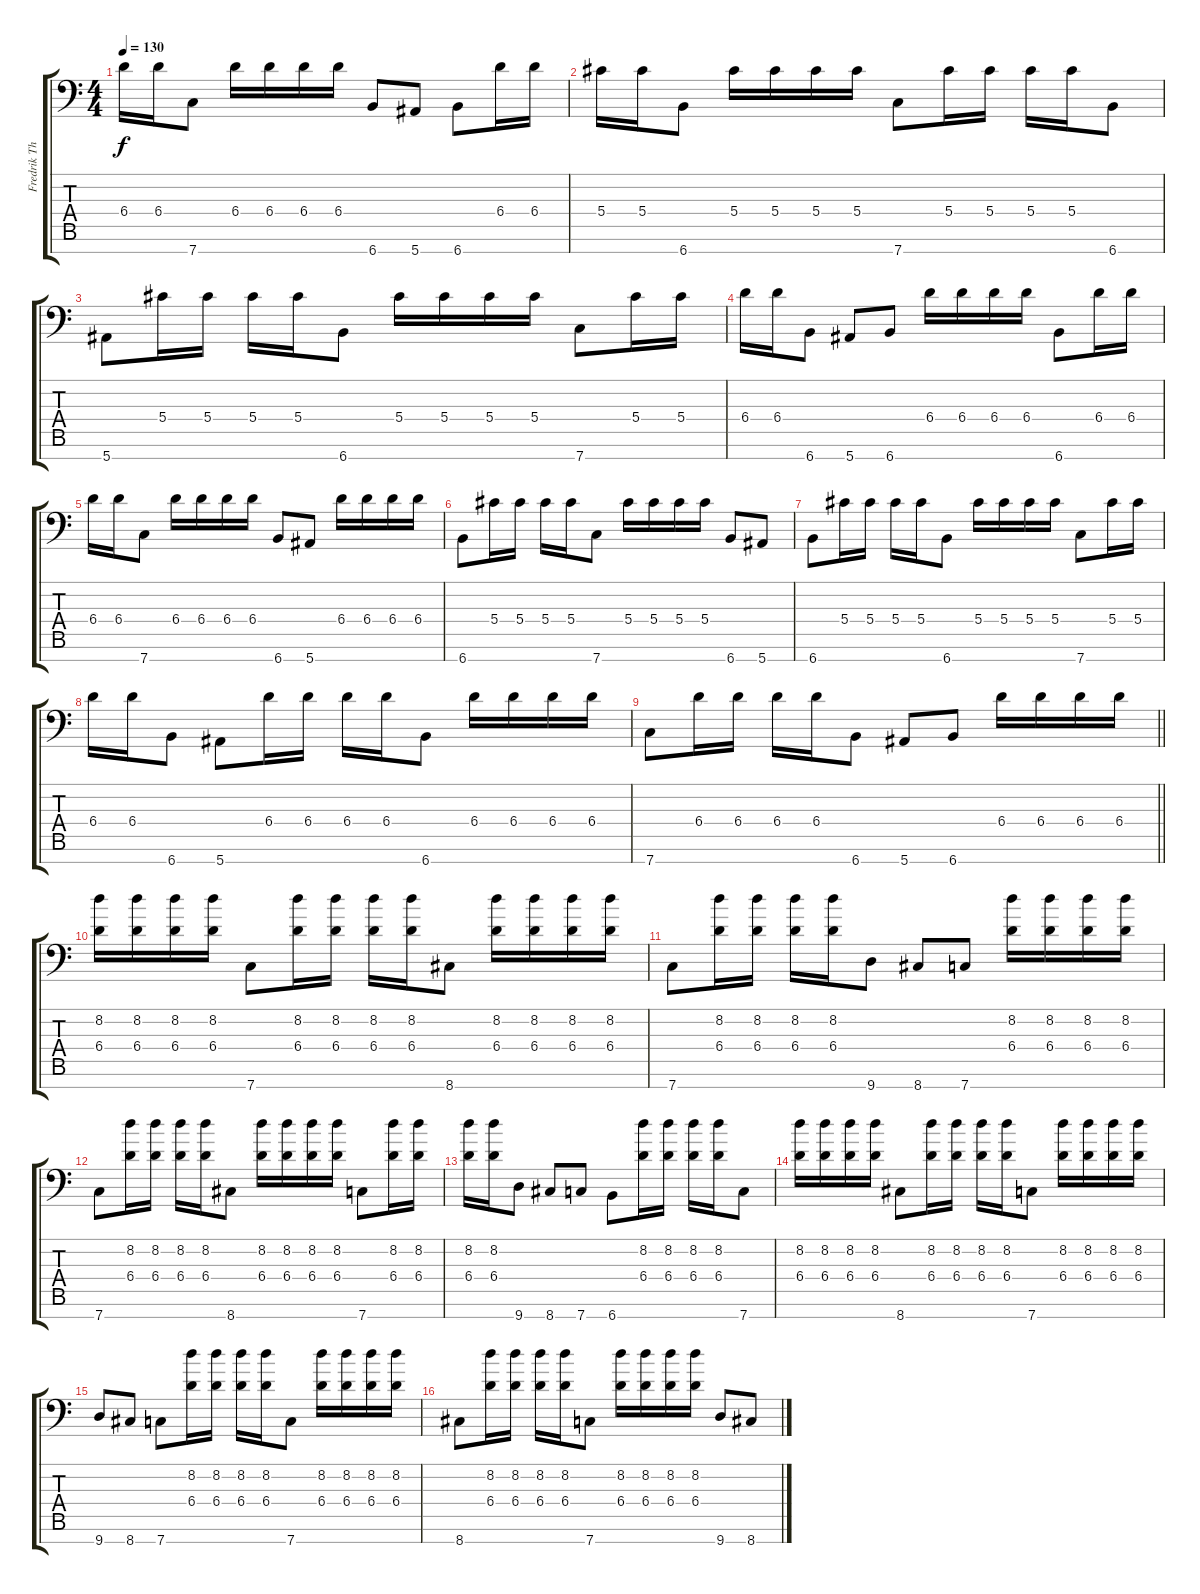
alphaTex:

\track ("Fredrik Thordendal" "Fredrik Th") {instrument distortionguitar}
\staff {score tabs}
\tuning (Bb3 Gb3 Db3 Ab2 Eb2 Bb1 F1) {hide}
\ts (4 4)
\tempo 130
\clef f4
\ks c
6.4.16{dy f} 6.4.16 7.7.8 6.4.16 6.4.16 6.4.16 6.4.16 6.7.8 5.7.8 6.7.8 6.4.16 6.4.16 |
5.4.16 5.4.16 6.7.8 5.4.16 5.4.16 5.4.16 5.4.16 7.7.8 5.4.16 5.4.16 5.4.16 5.4.16 6.7.8 |
5.7.8 5.4.16 5.4.16 5.4.16 5.4.16 6.7.8 5.4.16 5.4.16 5.4.16 5.4.16 7.7.8 5.4.16 5.4.16 |
6.4.16 6.4.16 6.7.8 5.7.8 6.7.8 6.4.16 6.4.16 6.4.16 6.4.16 6.7.8 6.4.16 6.4.16 |
6.4.16 6.4.16 7.7.8 6.4.16 6.4.16 6.4.16 6.4.16 6.7.8 5.7.8 6.4.16 6.4.16 6.4.16 6.4.16 |
6.7.8 5.4.16 5.4.16 5.4.16 5.4.16 7.7.8 5.4.16 5.4.16 5.4.16 5.4.16 6.7.8 5.7.8 |
6.7.8 5.4.16 5.4.16 5.4.16 5.4.16 6.7.8 5.4.16 5.4.16 5.4.16 5.4.16 7.7.8 5.4.16 5.4.16 |
6.4.16 6.4.16 6.7.8 5.7.8 6.4.16 6.4.16 6.4.16 6.4.16 6.7.8 6.4.16 6.4.16 6.4.16 6.4.16 |
\barLineRight lightlight
7.7.8 6.4.16 6.4.16 6.4.16 6.4.16 6.7.8 5.7.8 6.7.8 6.4.16 6.4.16 6.4.16 6.4.16 |
(8.2 6.4).16 (8.2 6.4).16 (8.2 6.4).16 (8.2 6.4).16 7.7.8 (8.2 6.4).16 (8.2 6.4).16 (8.2 6.4).16 (8.2 6.4).16 8.7.8 (8.2 6.4).16 (8.2 6.4).16 (8.2 6.4).16 (8.2 6.4).16 |
7.7.8 (8.2 6.4).16 (8.2 6.4).16 (8.2 6.4).16 (8.2 6.4).16 9.7.8 8.7.8 7.7.8 (8.2 6.4).16 (8.2 6.4).16 (8.2 6.4).16 (8.2 6.4).16 |
7.7.8 (8.2 6.4).16 (8.2 6.4).16 (8.2 6.4).16 (8.2 6.4).16 8.7.8 (8.2 6.4).16 (8.2 6.4).16 (8.2 6.4).16 (8.2 6.4).16 7.7.8 (8.2 6.4).16 (8.2 6.4).16 |
(8.2 6.4).16 (8.2 6.4).16 9.7.8 8.7.8 7.7.8 6.7.8 (8.2 6.4).16 (8.2 6.4).16 (8.2 6.4).16 (8.2 6.4).16 7.7.8 |
(8.2 6.4).16 (8.2 6.4).16 (8.2 6.4).16 (8.2 6.4).16 8.7.8 (8.2 6.4).16 (8.2 6.4).16 (8.2 6.4).16 (8.2 6.4).16 7.7.8 (8.2 6.4).16 (8.2 6.4).16 (8.2 6.4).16 (8.2 6.4).16 |
9.7.8 8.7.8 7.7.8 (8.2 6.4).16 (8.2 6.4).16 (8.2 6.4).16 (8.2 6.4).16 7.7.8 (8.2 6.4).16 (8.2 6.4).16 (8.2 6.4).16 (8.2 6.4).16 |
8.7.8 (8.2 6.4).16 (8.2 6.4).16 (8.2 6.4).16 (8.2 6.4).16 7.7.8 (8.2 6.4).16 (8.2 6.4).16 (8.2 6.4).16 (8.2 6.4).16 9.7.8 8.7.8
